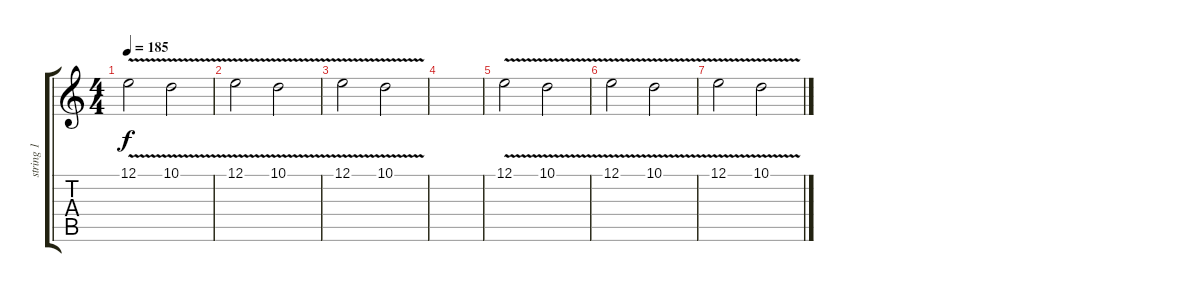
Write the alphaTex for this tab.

\track ("string 1" "string 1") {instrument stringensemble1}
\staff {score tabs}
\tuning (E4 B3 G3 D3 A2 D2) {hide}
\ts (4 4)
\tempo 185
\clef g2
\ks c
12.1{v}.2{dy f volume 6} 10.1{v}.2 |
12.1{v}.2 10.1{v}.2 |
12.1{v}.2 10.1{v}.2 |
|
12.1{v}.2{volume 6} 10.1{v}.2 |
12.1{v}.2 10.1{v}.2 |
12.1{v}.2 10.1{v}.2
